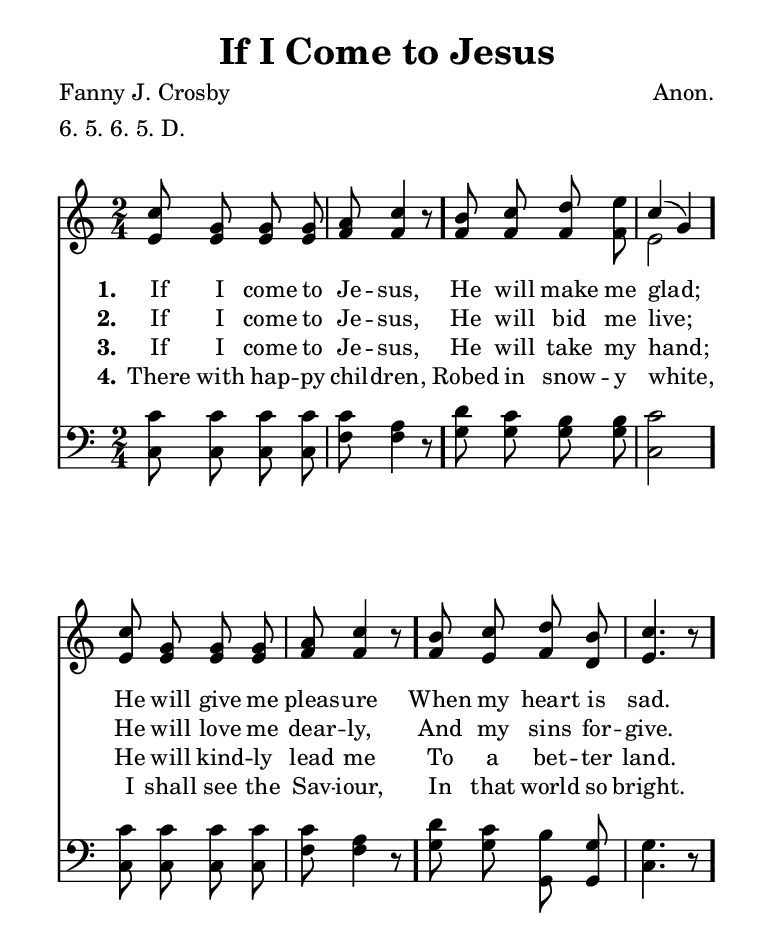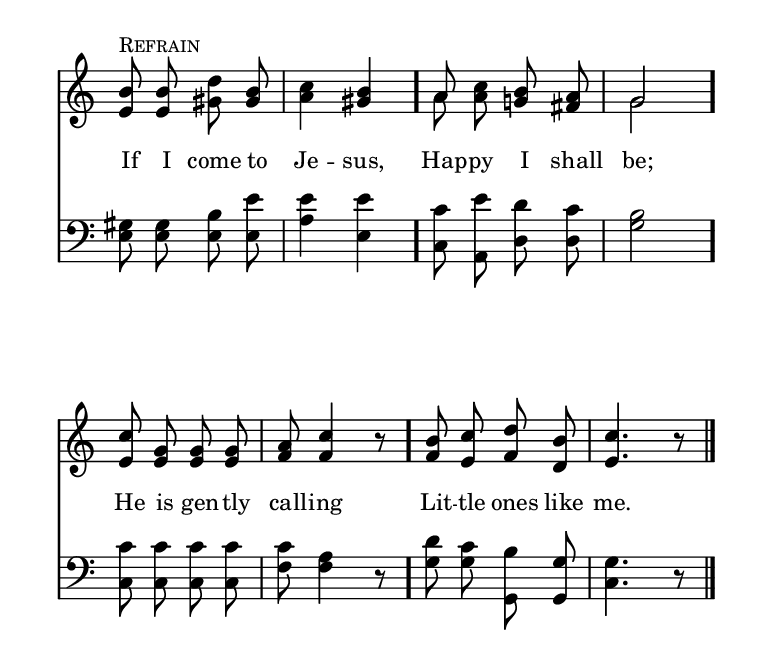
\include "common/global.ily"
\paper {
  \include "common/paper.ily"
  ragged-bottom = ##t
  page-count = #(cond (is-eogsized 2) (#t #f))
  system-system-spacing.padding = 11
}

\header{
  %children
  hymnnumber = "337"
  title = "If I Come to Jesus"
  tunename = ""
  meter = "6. 5. 6. 5. D."
  poet = "Fanny J. Crosby"
  composer = "Anon."
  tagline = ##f
}

global = {
  \include "common/overrides.ily"
  \override Staff.TimeSignature.style = #'numbered
  \time 2/4
  \override Score.MetronomeMark.transparent = ##t % hide all fermata changes too
  \tempo 4=80
  \key c \major
  \autoBeamOff
}

notesSoprano = {
\global
\relative c'' {

  c8 g g g | a c4 r8 |
  b8 c d e | c4( g) |
  c8 g g g | a c4 r8 |
  b8 c d b | c4. r8 |

  << s^\markup { \small \caps "Refrain" }
  { b8 b d b | c4 b | } >>
  a8 c b a | g2 |
  c8 g g g | a c4 r8 |
  b8 c d b | c4. r8 |

  \bar "|."

}
}

notesAlto = {
\global
\relative e' {

  e8 e e e | f f4 r8 |
  f8 f f f | e2 |
  e8 e e e | f f4 r8 |
  f8 e f d | e4. r8 |

  e8 e gis gis | a4 gis |
  a8 a g! fis | g2 |
  e8 e e e | f f4 r8 |
  f8 e f d | e4. r8 |

}
}

notesTenor = {
\global
\relative a {

  c8 c c c | c a4 r8 |
  d8 c b b | c2 |
  c8 c c c | c a4 r8 |
  d8 c b g | g4. r8 |

  gis8 gis b e | e4 e |
  c8 e d c | b2 |
  c8 c c c | c a4 r8 |
  d8 c b g | g4. r8 |

}
}

notesBass = {
\global
\relative f {

  c8 c c c | f f4 r8 |
  g8 g g g | c,2 |
  c8 c c c | f f4 r8 |
  g8 g g, g | c4. r8 |

  e8 e e e | a4 e |
  c8 a d d | g2 |
  c,8 c c c | f f4 r8 |
  g8 g g, g | c4. r8 |

}
}

Refrain = \lyricmode {

If I come to Je -- sus, \bar "."
Hap -- py I shall be; \bar "."
He is gen -- tly call -- ing \bar "."
Lit -- tle ones like me. \bar "."

}

wordsA = \lyricmode {
\set stanza = "1."

If I come to Je -- sus, \bar "."
He will make me glad; \bar "."
He will give me pleas -- ure \bar "."
When my heart is sad. \bar "."

}

wordsB = \lyricmode {
\set stanza = "2."

If I come to Je -- sus,
He will bid me live;
He will love me dear -- ly,
And my sins for -- give.

\Refrain

}

wordsC = \lyricmode {
\set stanza = "3."

If I come to Je -- sus,
He will take my hand;
He will kind -- ly lead me
To a bet -- ter land.

}

wordsD = \lyricmode {
\set stanza = "4."

There with hap -- py chil -- dren,
Robed in snow -- y white,
I shall see the Sav -- iour,
In that world so bright.

}

\score {
  \context ChoirStaff <<
    \context Staff = upper <<
      \set Staff.autoBeaming = ##f
      \set ChoirStaff.systemStartDelimiter = #'SystemStartBar
      \set ChoirStaff.printPartCombineTexts = ##f
      \partcombine #'(2 . 11) \notesSoprano \notesAlto
      \context NullVoice = sopranos { \voiceOne << \notesSoprano >> }
      \context Lyrics = one   \lyricsto sopranos \wordsA
      \context Lyrics = two   \lyricsto sopranos \wordsB
      \context Lyrics = three \lyricsto sopranos \wordsC
      \context Lyrics = four  \lyricsto sopranos \wordsD
    >>
    \context Staff = men <<
      \set Staff.autoBeaming = ##f
      \clef bass
      \set ChoirStaff.printPartCombineTexts = ##f
      \partcombine #'(2 . 11) \notesTenor \notesBass
    >>
  >>
  \layout {
    \include "common/layout.ily"
  }
  #(cond ((ly:get-option 'eog-midi-permitted) #{ \midi{
    \include "common/midi.ily"
  } #}))
}

\version "2.19.49"  % necessary for upgrading to future LilyPond versions.

% vi:set et ts=2 sw=2 ai nocindent syntax=lilypond:
